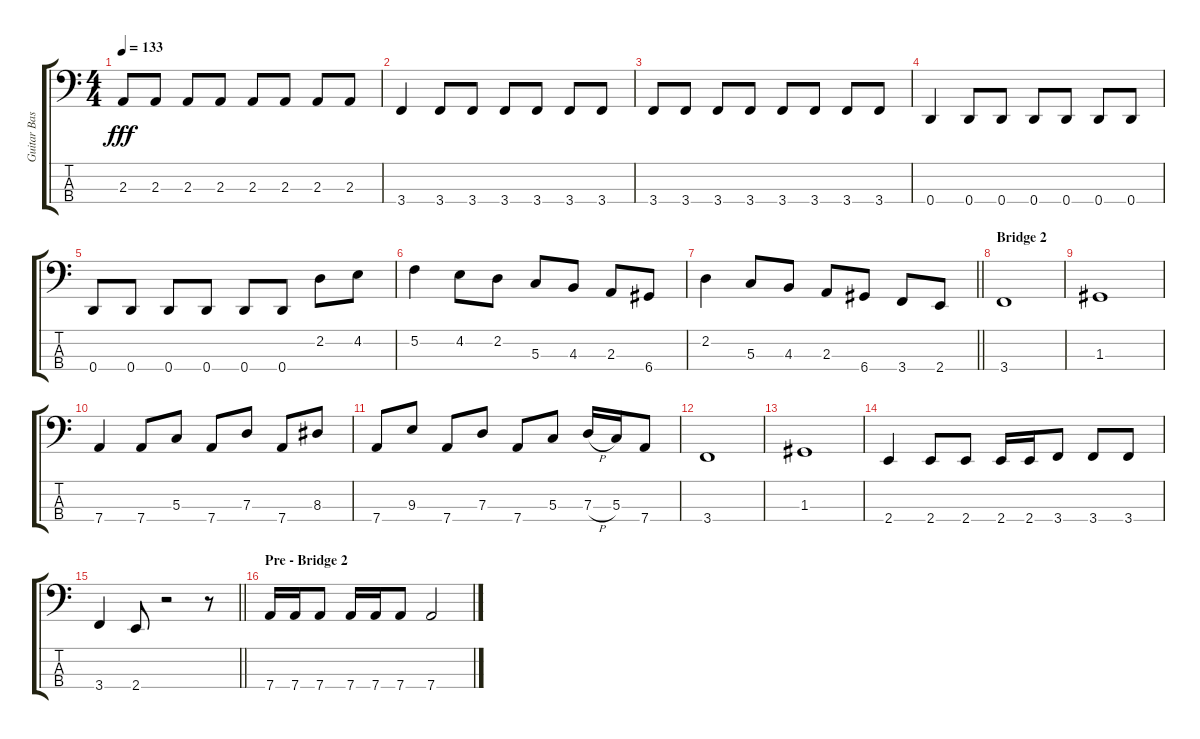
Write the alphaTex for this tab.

\track ("Guitar Bass" "Guitar Bas") {instrument electricbassfinger}
\staff {score tabs}
\tuning (F2 C2 G1 D1) {hide}
\ts (4 4)
\tempo 133
\clef f4
\ks c
2.3.8{dy fff} 2.3.8 2.3.8 2.3.8 2.3.8 2.3.8 2.3.8 2.3.8 |
3.4.4 3.4.8 3.4.8 3.4.8 3.4.8 3.4.8 3.4.8 |
3.4.8 3.4.8 3.4.8 3.4.8 3.4.8 3.4.8 3.4.8 3.4.8 |
0.4.4 0.4.8 0.4.8 0.4.8 0.4.8 0.4.8 0.4.8 |
0.4.8 0.4.8 0.4.8 0.4.8 0.4.8 0.4.8 2.2.8 4.2.8 |
5.2.4 4.2.8 2.2.8 5.3.8 4.3.8 2.3.8 6.4.8 |
\barLineRight lightlight
2.2.4 5.3.8 4.3.8 2.3.8 6.4.8 3.4.8 2.4.8 |
\section ("" "Bridge 2")
3.4.1 |
1.3.1 |
7.4.4 7.4.8 5.3.8 7.4.8 7.3.8 7.4.8 8.3.8 |
7.4.8 9.3.8 7.4.8 7.3.8 7.4.8 5.3.8 7.3{h}.16 5.3.16 7.4.8 |
3.4.1 |
1.3.1 |
2.4.4 2.4.8 2.4.8 2.4.16 2.4.16 3.4.8 3.4.8 3.4.8 |
\barLineRight lightlight
3.4.4 2.4.8 r.2 r.8 |
\section ("" "Pre - Bridge 2")
7.4.16 7.4.16 7.4.8 7.4.16 7.4.16 7.4.8 7.4.2
